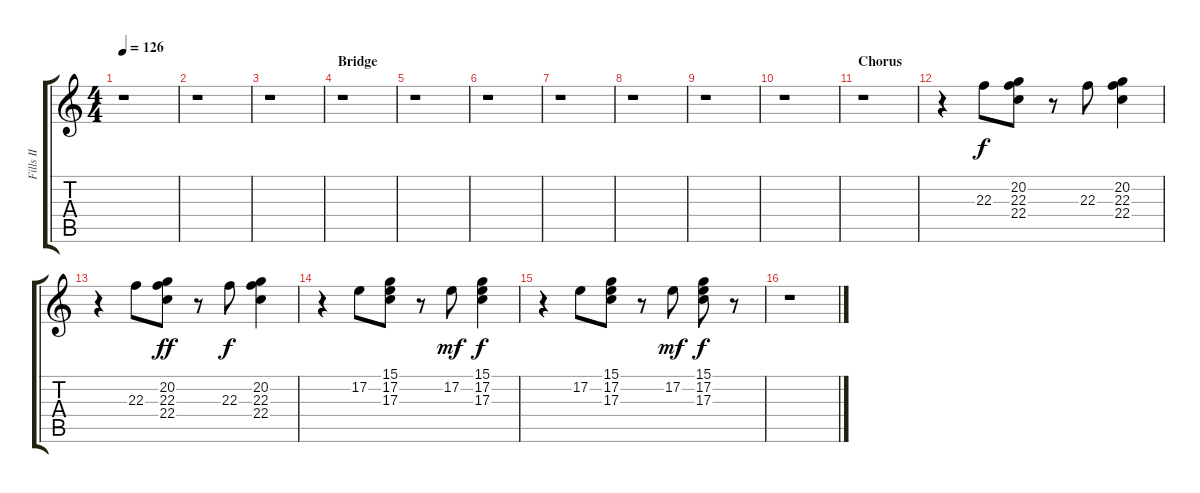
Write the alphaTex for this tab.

\track ("Fills II" "Fills II") {instrument choiraahs}
\staff {score tabs}
\tuning (E4 B3 G3 D3 A2 E2) {hide}
\ts (4 4)
\tempo 126
\clef g2
\ks c
r.1{dy f} |
r.1 |
r.1 |
\section ("" "Bridge")
r.1 |
r.1 |
r.1 |
r.1 |
r.1 |
r.1 |
r.1 |
\section ("" "Chorus")
r.1 |
r.4 22.3.8 (20.2 22.3 22.4).8 r.8 22.3.8 (20.2 22.3 22.4).4 |
r.4 22.3.8 (20.2 22.3 22.4).8{dy ff} r.8 22.3.8{dy f} (20.2 22.3 22.4).4 |
r.4 17.2.8 (15.1 17.2 17.3).8 r.8 17.2.8{dy mf} (15.1 17.2 17.3).4{dy f} |
r.4 17.2.8 (15.1 17.2 17.3).8 r.8 17.2.8{dy mf} (15.1 17.2 17.3).8{dy f} r.8 |
r.1
